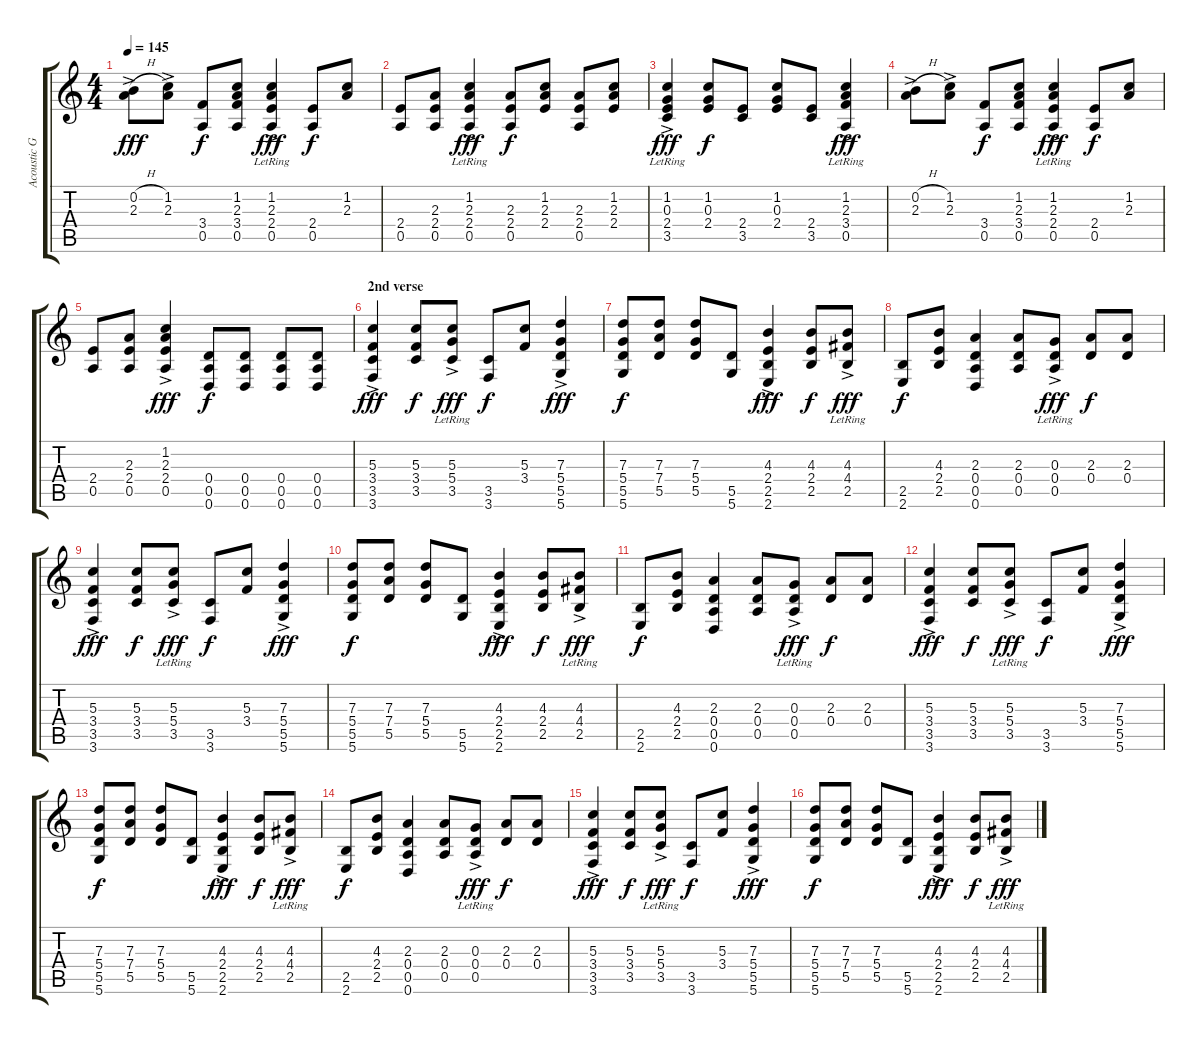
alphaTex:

\track ("Acoustic Guitar" "Acoustic G") {instrument acousticguitarsteel}
\staff {score tabs}
\tuning (E4 B3 G3 D3 A2 D2) {hide}
\ts (4 4)
\tempo 145
\clef g2
\ks c
(0.2{h ac} 2.3).8{dy fff} (1.2{ac} 2.3).8 (3.4 0.5).8{dy f} (1.2 2.3 3.4 0.5).8 (1.2 2.3 2.4{ac lr} 0.5).4{dy fff} (2.4 0.5).8{dy f} (1.2 2.3).8 |
(2.4 0.5).8 (2.3 2.4 0.5).8 (1.2 2.3 2.4{ac lr} 0.5).4{dy fff} (2.3 2.4 0.5).8{dy f} (1.2 2.3 2.4).8 (2.3 2.4 0.5).8 (1.2 2.3 2.4).8 |
(1.2 0.3{lr} 2.4 3.5{ac lr}).4{dy fff} (1.2 0.3 2.4).8{dy f} (2.4 3.5).8 (1.2 0.3 2.4).8 (2.4 3.5).8 (1.2 2.3{ac lr} 3.4 0.5).4{dy fff} |
(0.2{h ac} 2.3).8 (1.2{ac} 2.3).8 (3.4 0.5).8{dy f} (1.2 2.3 3.4 0.5).8 (1.2 2.3 2.4{ac lr} 0.5).4{dy fff} (2.4 0.5).8{dy f} (1.2 2.3).8 |
(2.4 0.5).8 (2.3 2.4 0.5).8 (1.2 2.3 2.4{ac} 0.5).4{dy fff} (0.4 0.5 0.6).8{dy f} (0.4 0.5 0.6).8 (0.4 0.5 0.6).8 (0.4 0.5 0.6).8 |
\section ("" "2nd verse")
(5.3{ac} 3.4 3.5 3.6).4{dy fff} (5.3 3.4 3.5).8{dy f} (5.3 5.4{ac lr} 3.5).8{dy fff} (3.5 3.6).8{dy f} (5.3 3.4).8 (7.3{ac} 5.4 5.5 5.6).4{dy fff} |
(7.3 5.4 5.5 5.6).8{dy f} (7.3 7.4 5.5).8 (7.3 5.4 5.5).8 (5.5 5.6).8 (4.3{ac} 2.4 2.5 2.6).4{dy fff} (4.3 2.4 2.5).8{dy f} (4.3 4.4{ac lr} 2.5).8{dy fff} |
(2.5 2.6).8{dy f} (4.3 2.4 2.5).8 (2.3 0.4 0.5 0.6).4 (2.3 0.4 0.5).8 (0.3{ac lr} 0.4 0.5).8{dy fff} (2.3 0.4).8{dy f} (2.3 0.4).8 |
(5.3{ac} 3.4 3.5 3.6).4{dy fff} (5.3 3.4 3.5).8{dy f} (5.3 5.4{ac lr} 3.5).8{dy fff} (3.5 3.6).8{dy f} (5.3 3.4).8 (7.3{ac} 5.4 5.5 5.6).4{dy fff} |
(7.3 5.4 5.5 5.6).8{dy f} (7.3 7.4 5.5).8 (7.3 5.4 5.5).8 (5.5 5.6).8 (4.3{ac} 2.4 2.5 2.6).4{dy fff} (4.3 2.4 2.5).8{dy f} (4.3 4.4{ac lr} 2.5).8{dy fff} |
(2.5 2.6).8{dy f} (4.3 2.4 2.5).8 (2.3 0.4 0.5 0.6).4 (2.3 0.4 0.5).8 (0.3{ac lr} 0.4 0.5).8{dy fff} (2.3 0.4).8{dy f} (2.3 0.4).8 |
(5.3{ac} 3.4 3.5 3.6).4{dy fff} (5.3 3.4 3.5).8{dy f} (5.3 5.4{ac lr} 3.5).8{dy fff} (3.5 3.6).8{dy f} (5.3 3.4).8 (7.3{ac} 5.4 5.5 5.6).4{dy fff} |
(7.3 5.4 5.5 5.6).8{dy f} (7.3 7.4 5.5).8 (7.3 5.4 5.5).8 (5.5 5.6).8 (4.3{ac} 2.4 2.5 2.6).4{dy fff} (4.3 2.4 2.5).8{dy f} (4.3 4.4{ac lr} 2.5).8{dy fff} |
(2.5 2.6).8{dy f} (4.3 2.4 2.5).8 (2.3 0.4 0.5 0.6).4 (2.3 0.4 0.5).8 (0.3{ac lr} 0.4 0.5).8{dy fff} (2.3 0.4).8{dy f} (2.3 0.4).8 |
(5.3{ac} 3.4 3.5 3.6).4{dy fff} (5.3 3.4 3.5).8{dy f} (5.3 5.4{ac lr} 3.5).8{dy fff} (3.5 3.6).8{dy f} (5.3 3.4).8 (7.3{ac} 5.4 5.5 5.6).4{dy fff} |
(7.3 5.4 5.5 5.6).8{dy f} (7.3 7.4 5.5).8 (7.3 5.4 5.5).8 (5.5 5.6).8 (4.3{ac} 2.4 2.5 2.6).4{dy fff} (4.3 2.4 2.5).8{dy f} (4.3 4.4{ac lr} 2.5).8{dy fff}
